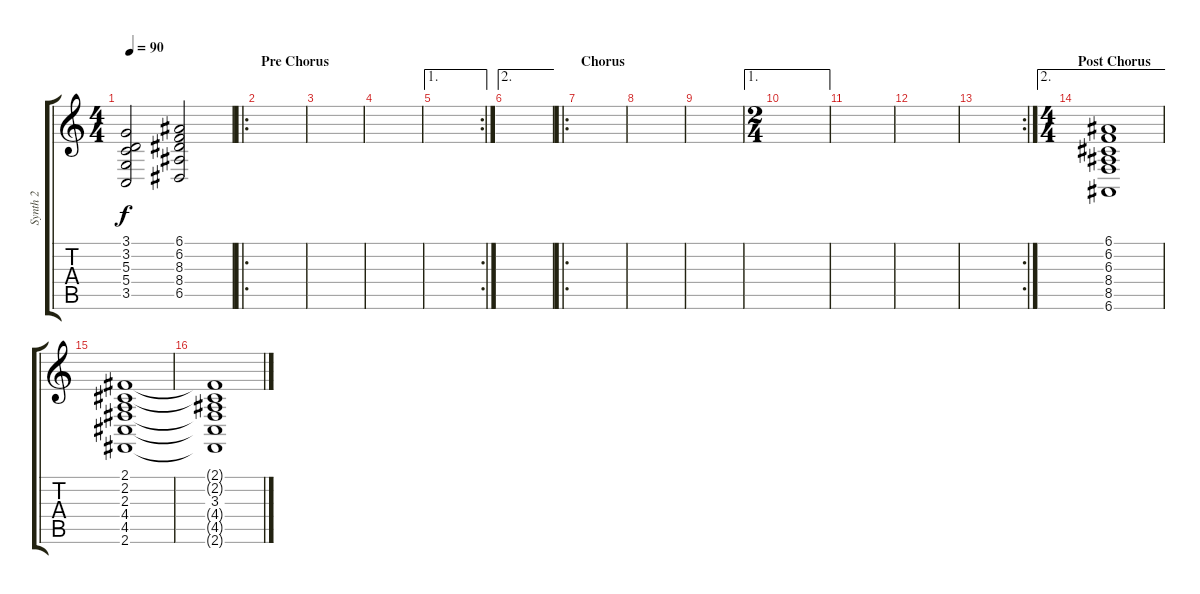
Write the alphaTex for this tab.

\track ("Synth 2" "Synth 2") {instrument stringensemble1}
\staff {score tabs}
\tuning (E4 B3 G3 D3 A2 E2) {hide}
\ts (4 4)
\tempo 90
\clef g2
\ks c
(3.1 3.2 5.3 5.4 3.5).2{dy f} (6.1 6.2 8.3 8.4 6.5).2 |
\ro
\section ("" "Pre Chorus")
|
|
|
\ae 1
\rc 2
|
\ae 2
|
\ro
\section ("" "Chorus")
|
|
|
\ae 1
\ts (2 4)
|
|
|
\rc 2
|
\ae 2
\ts (4 4)
\section ("" "Post Chorus")
(6.1 6.2 6.3 8.4 8.5 6.6).1 |
(2.1 2.2 2.3 4.4 4.5 2.6).1 |
(2.1{t} 2.2{t} 3.3 4.4{t} 4.5{t} 2.6{t}).1
